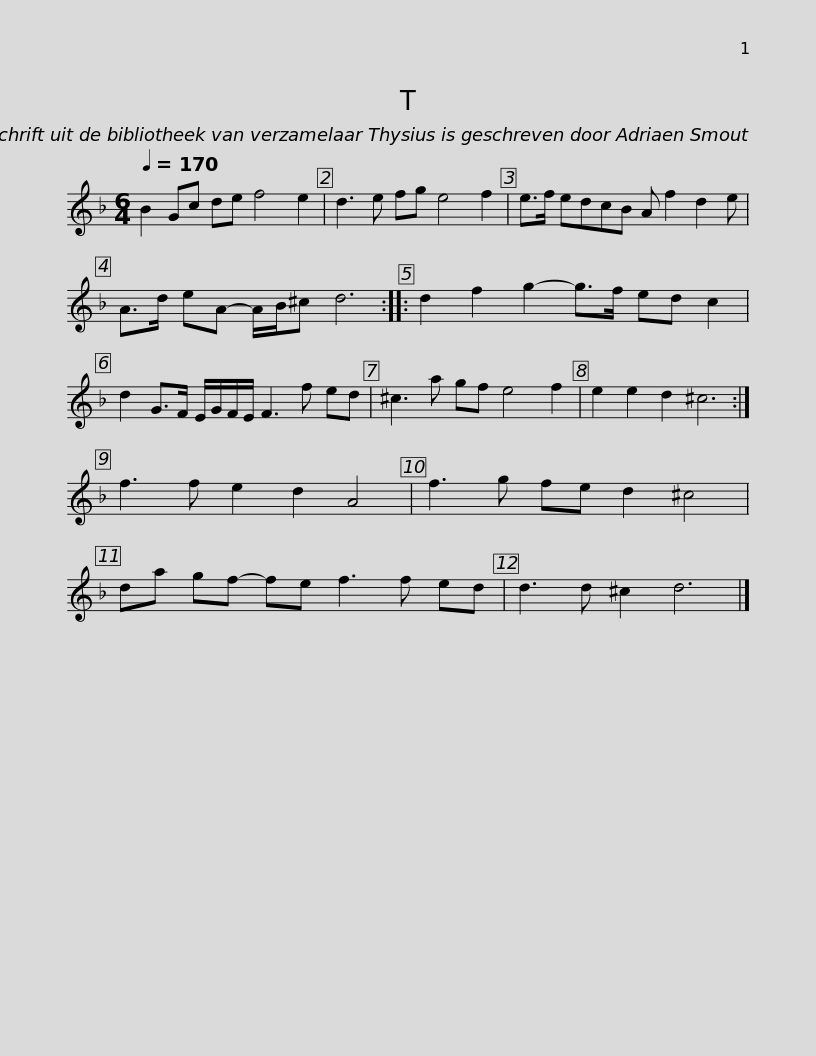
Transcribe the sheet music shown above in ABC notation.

X:1
L:1/8
Q:1/4=170
M:6/4
I:linebreak $
K:F
V:1 treble
V:1
 B2 Gc de f4 e2 | d3 e fg e4 f2 | e>f edcB A f2 d2 e | A>d eA- A/B/^c d6 ::$ d2 f2 g2- g>f ed c2 | %5
 d2 G>F E/G/F/E/ F3 f ed | ^c3 a gf e4 f2 | e2 e2 d2 ^c6 :|$ f3 f e2 d2 A4 | f3 g fe d2 ^c4 | %10
 da gf- fe f3 f ed | d3 d ^c2 d6 |] %12
